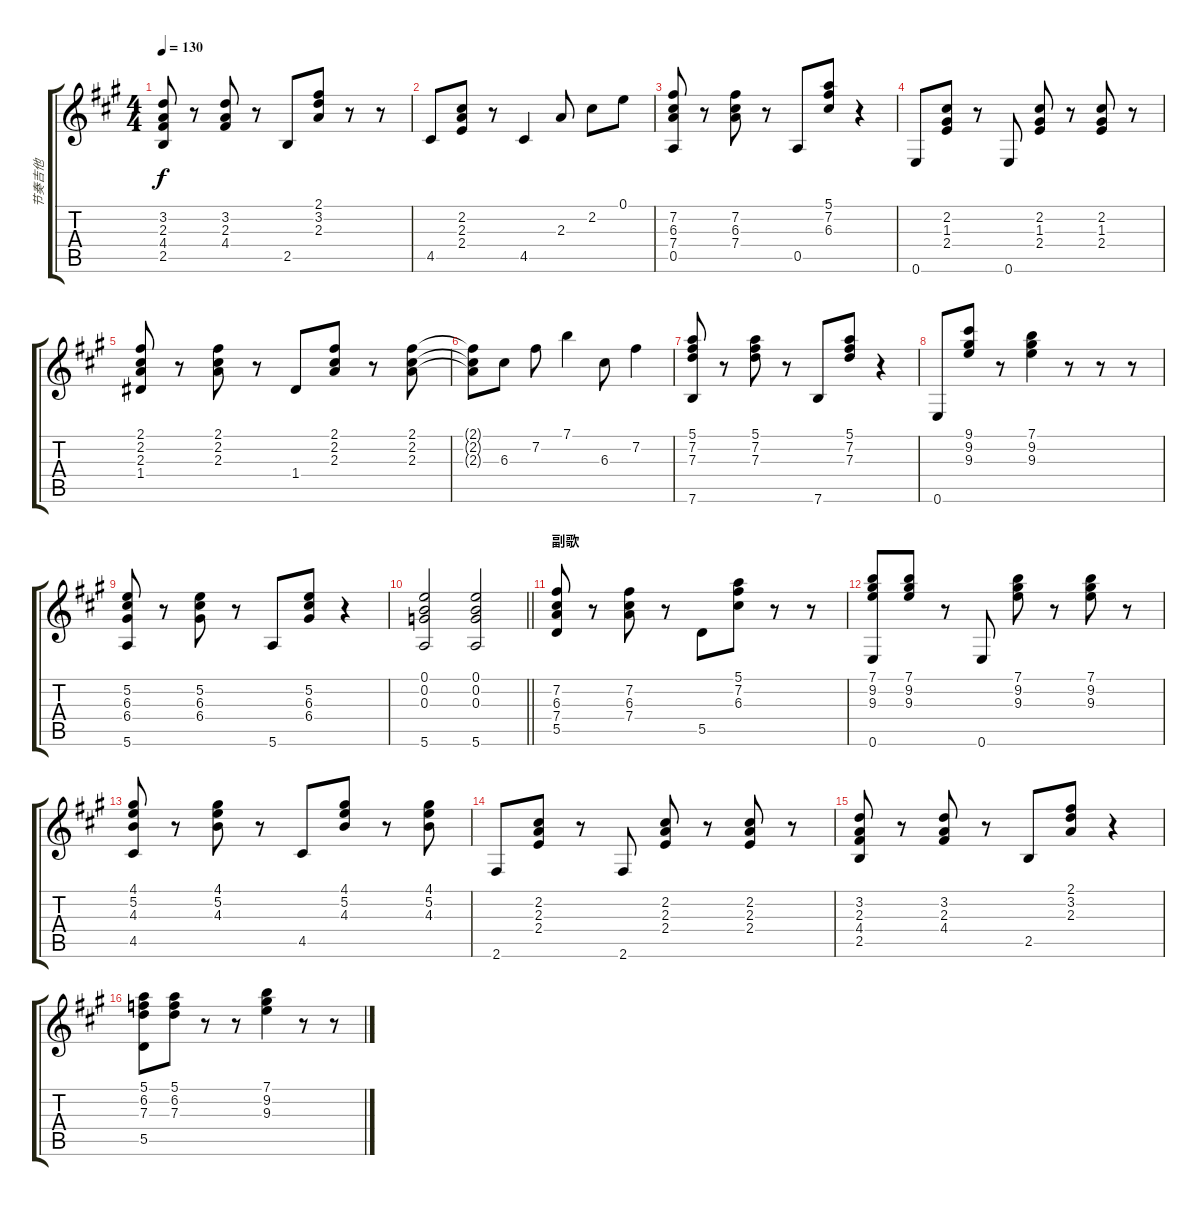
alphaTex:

\track ("节奏吉他" "节奏吉他") {instrument acousticguitarnylon}
\staff {score tabs}
\tuning (E4 B3 G3 D3 A2 E2) {hide}
\ts (4 4)
\tempo 130
\clef g2
\ks a
(3.2 2.3 4.4 2.5).8{dy f} r.8 (3.2 2.3 4.4).8 r.8 2.5.8 (2.1 3.2 2.3).8 r.8 r.8 |
4.5.8 (2.2 2.3 2.4).8 r.8 4.5.4 2.3.8 2.2.8 0.1.8 |
(7.2 6.3 7.4 0.5).8 r.8 (7.2 6.3 7.4).8 r.8 0.5.8 (5.1 7.2 6.3).8 r.4 |
0.6.8 (2.2 1.3 2.4).8 r.8 0.6.8 (2.2 1.3 2.4).8 r.8 (2.2 1.3 2.4).8 r.8 |
(2.1 2.2 2.3 1.4).8 r.8 (2.1 2.2 2.3).8 r.8 1.4.8 (2.1 2.2 2.3).8 r.8 (2.1 2.2 2.3).8 |
(2.1{t} 2.2{t} 2.3{t}).8 6.3.8 7.2.8 7.1.4 6.3.8 7.2.4 |
(5.1 7.2 7.3 7.6).8 r.8 (5.1 7.2 7.3).8 r.8 7.6.8 (5.1 7.2 7.3).8 r.4 |
0.6.8 (9.1 9.2 9.3).8 r.8 (7.1 9.2 9.3).4 r.8 r.8 r.8 |
(5.2 6.3 6.4 5.6).8 r.8 (5.2 6.3 6.4).8 r.8 5.6.8 (5.2 6.3 6.4).8 r.4 |
\barLineRight lightlight
(0.1 0.2 0.3 5.6).2 (0.1 0.2 0.3 5.6).2 |
\section ("" "副歌")
(7.2 6.3 7.4 5.5).8 r.8 (7.2 6.3 7.4).8 r.8 5.5.8 (5.1 7.2 6.3).8 r.8 r.8 |
(7.1 9.2 9.3 0.6).8 (7.1 9.2 9.3).8 r.8 0.6.8 (7.1 9.2 9.3).8 r.8 (7.1 9.2 9.3).8 r.8 |
(4.1 5.2 4.3 4.5).8 r.8 (4.1 5.2 4.3).8 r.8 4.5.8 (4.1 5.2 4.3).8 r.8 (4.1 5.2 4.3).8 |
2.6.8 (2.2 2.3 2.4).8 r.8 2.6.8 (2.2 2.3 2.4).8 r.8 (2.2 2.3 2.4).8 r.8 |
(3.2 2.3 4.4 2.5).8 r.8 (3.2 2.3 4.4).8 r.8 2.5.8 (2.1 3.2 2.3).8 r.4 |
(5.1 6.2 7.3 5.5).8 (5.1 6.2 7.3).8 r.8 r.8 (7.1 9.2 9.3).4 r.8 r.8
